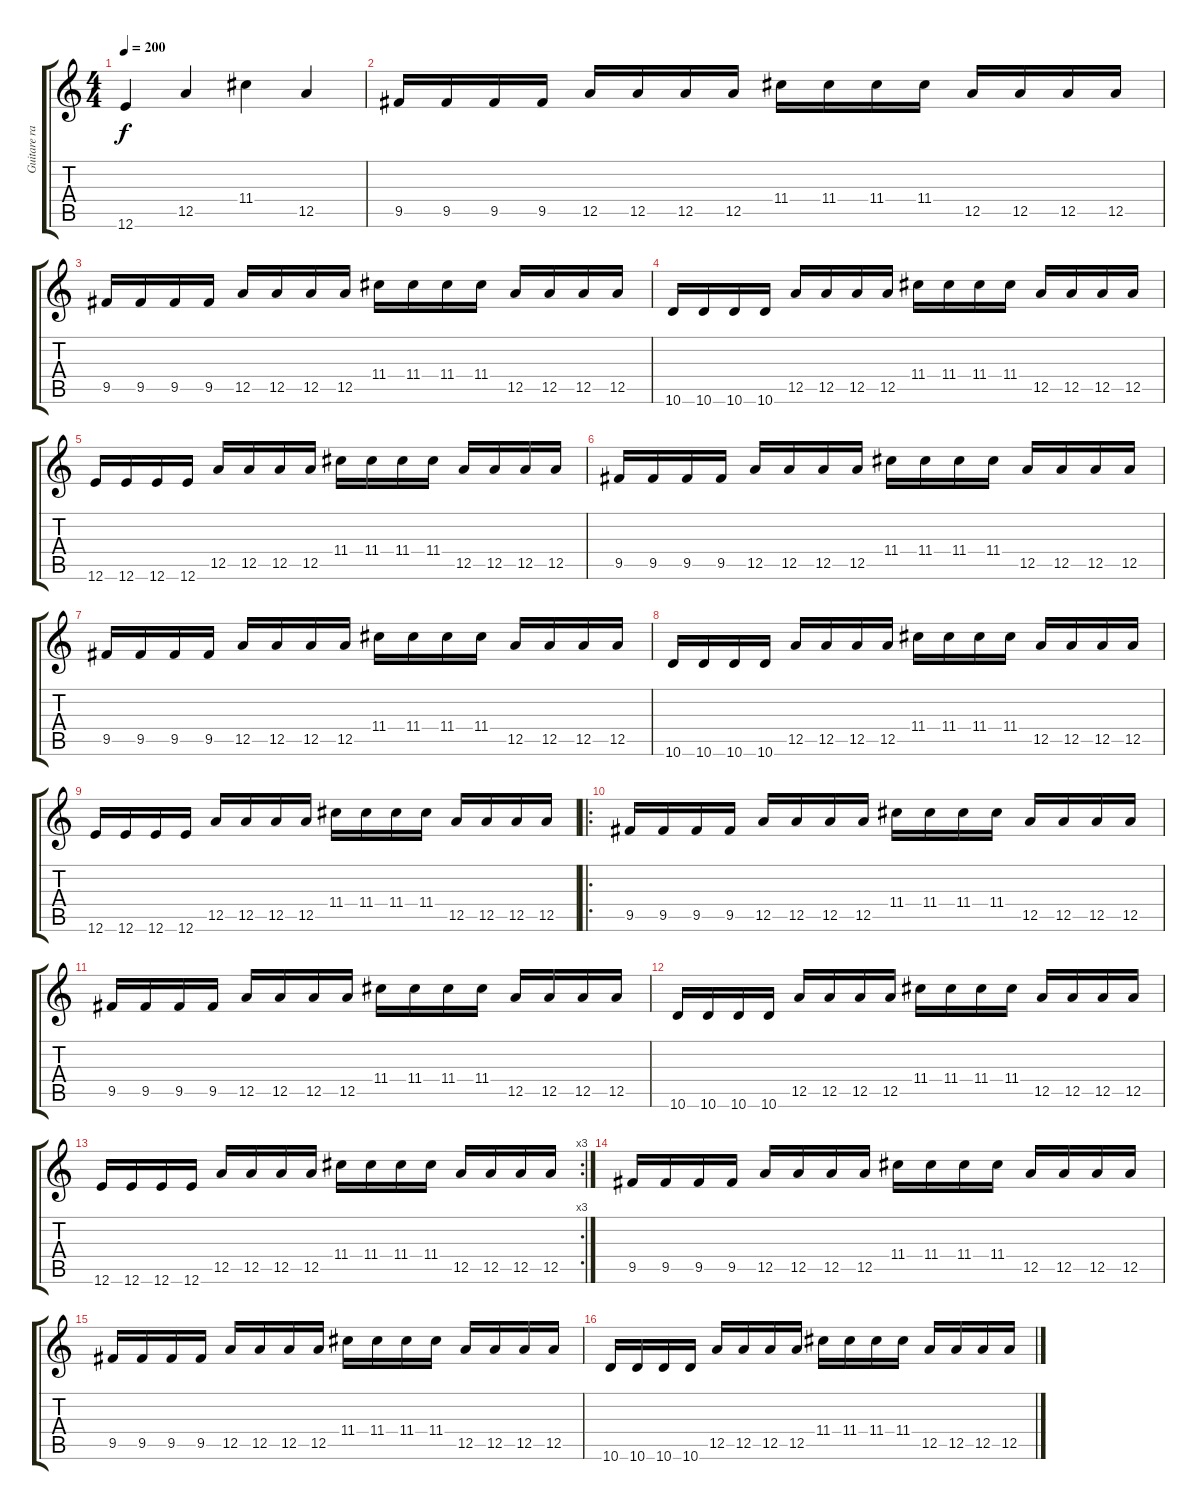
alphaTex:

\track ("Guitare rapide" "Guitare ra") {instrument distortionguitar}
\staff {score tabs}
\tuning (E4 B3 G3 D3 A2 E2) {hide}
\ts (4 4)
\tempo 200
\clef g2
\ks c
12.6.4{dy f} 12.5.4 11.4.4 12.5.4 |
9.5.16 9.5.16 9.5.16 9.5.16 12.5.16 12.5.16 12.5.16 12.5.16 11.4.16 11.4.16 11.4.16 11.4.16 12.5.16 12.5.16 12.5.16 12.5.16 |
9.5.16 9.5.16 9.5.16 9.5.16 12.5.16 12.5.16 12.5.16 12.5.16 11.4.16 11.4.16 11.4.16 11.4.16 12.5.16 12.5.16 12.5.16 12.5.16 |
10.6.16 10.6.16 10.6.16 10.6.16 12.5.16 12.5.16 12.5.16 12.5.16 11.4.16 11.4.16 11.4.16 11.4.16 12.5.16 12.5.16 12.5.16 12.5.16 |
12.6.16 12.6.16 12.6.16 12.6.16 12.5.16 12.5.16 12.5.16 12.5.16 11.4.16 11.4.16 11.4.16 11.4.16 12.5.16 12.5.16 12.5.16 12.5.16 |
9.5.16 9.5.16 9.5.16 9.5.16 12.5.16 12.5.16 12.5.16 12.5.16 11.4.16 11.4.16 11.4.16 11.4.16 12.5.16 12.5.16 12.5.16 12.5.16 |
9.5.16 9.5.16 9.5.16 9.5.16 12.5.16 12.5.16 12.5.16 12.5.16 11.4.16 11.4.16 11.4.16 11.4.16 12.5.16 12.5.16 12.5.16 12.5.16 |
10.6.16 10.6.16 10.6.16 10.6.16 12.5.16 12.5.16 12.5.16 12.5.16 11.4.16 11.4.16 11.4.16 11.4.16 12.5.16 12.5.16 12.5.16 12.5.16 |
12.6.16 12.6.16 12.6.16 12.6.16 12.5.16 12.5.16 12.5.16 12.5.16 11.4.16 11.4.16 11.4.16 11.4.16 12.5.16 12.5.16 12.5.16 12.5.16 |
\ro
9.5.16 9.5.16 9.5.16 9.5.16 12.5.16 12.5.16 12.5.16 12.5.16 11.4.16 11.4.16 11.4.16 11.4.16 12.5.16 12.5.16 12.5.16 12.5.16 |
9.5.16 9.5.16 9.5.16 9.5.16 12.5.16 12.5.16 12.5.16 12.5.16 11.4.16 11.4.16 11.4.16 11.4.16 12.5.16 12.5.16 12.5.16 12.5.16 |
10.6.16 10.6.16 10.6.16 10.6.16 12.5.16 12.5.16 12.5.16 12.5.16 11.4.16 11.4.16 11.4.16 11.4.16 12.5.16 12.5.16 12.5.16 12.5.16 |
\rc 3
12.6.16 12.6.16 12.6.16 12.6.16 12.5.16 12.5.16 12.5.16 12.5.16 11.4.16 11.4.16 11.4.16 11.4.16 12.5.16 12.5.16 12.5.16 12.5.16 |
9.5.16 9.5.16 9.5.16 9.5.16 12.5.16 12.5.16 12.5.16 12.5.16 11.4.16 11.4.16 11.4.16 11.4.16 12.5.16 12.5.16 12.5.16 12.5.16 |
9.5.16 9.5.16 9.5.16 9.5.16 12.5.16 12.5.16 12.5.16 12.5.16 11.4.16 11.4.16 11.4.16 11.4.16 12.5.16 12.5.16 12.5.16 12.5.16 |
10.6.16 10.6.16 10.6.16 10.6.16 12.5.16 12.5.16 12.5.16 12.5.16 11.4.16 11.4.16 11.4.16 11.4.16 12.5.16 12.5.16 12.5.16 12.5.16
